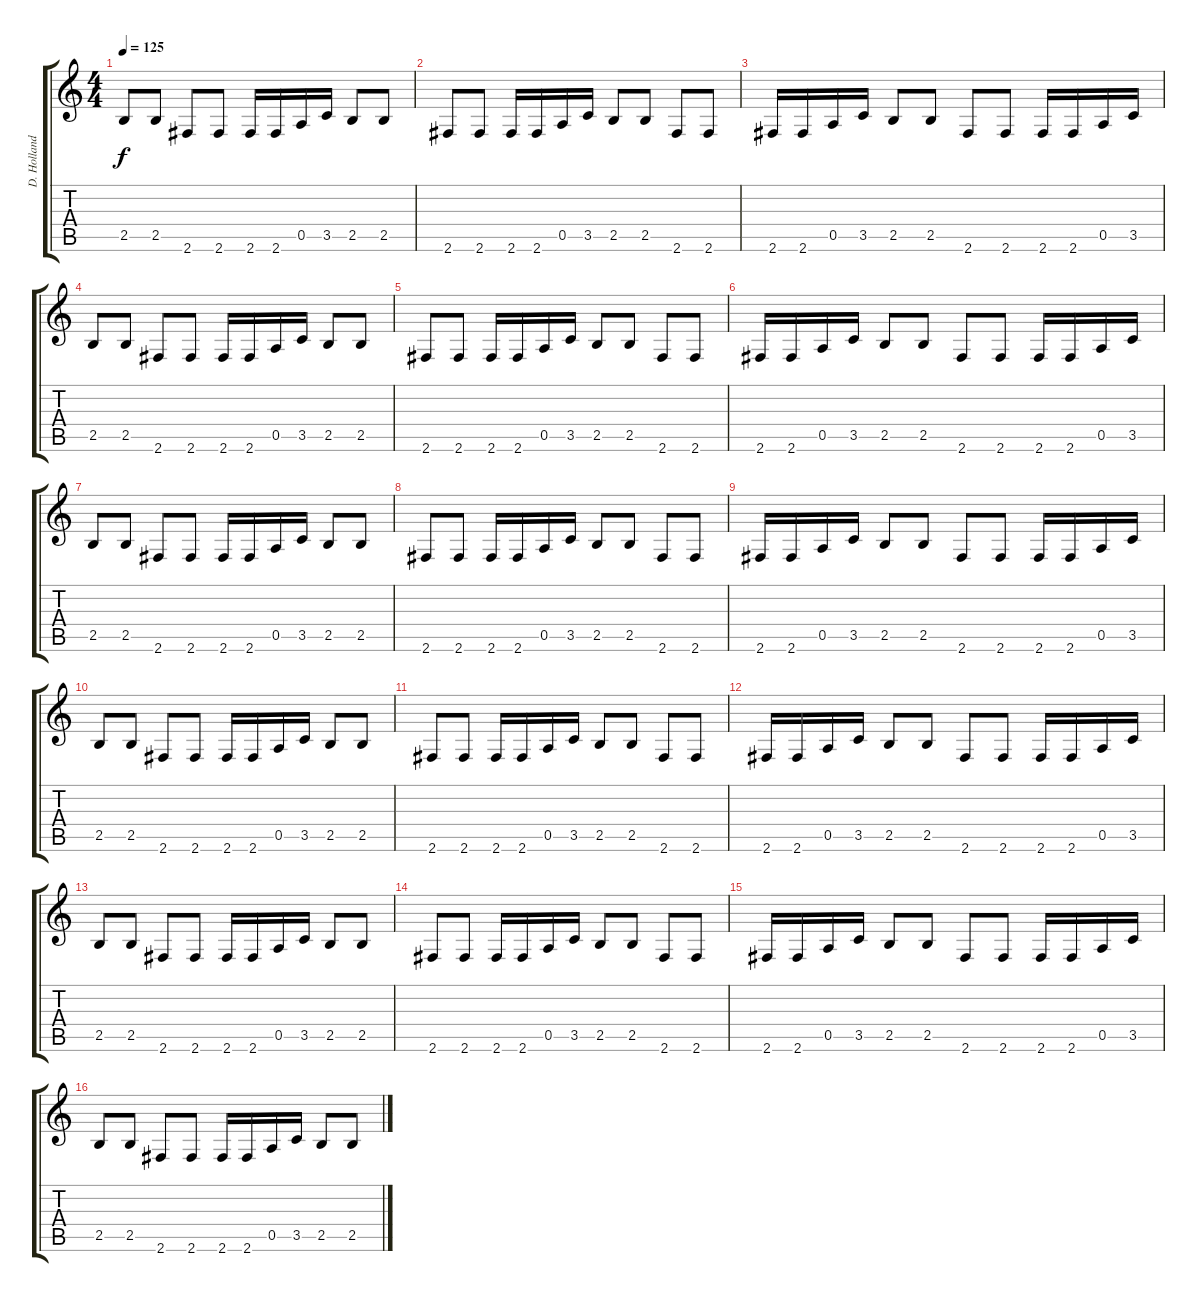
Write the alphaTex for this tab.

\track ("D. Holland" "D. Holland") {instrument distortionguitar}
\staff {score tabs}
\tuning (E4 B3 G3 D3 A2 E2) {hide}
\ts (4 4)
\tempo 125
\clef g2
\ks c
2.5.8{dy f} 2.5.8 2.6.8 2.6.8 2.6.16 2.6.16 0.5.16 3.5.16 2.5.8 2.5.8 |
2.6.8 2.6.8 2.6.16 2.6.16 0.5.16 3.5.16 2.5.8 2.5.8 2.6.8 2.6.8 |
2.6.16 2.6.16 0.5.16 3.5.16 2.5.8 2.5.8 2.6.8 2.6.8 2.6.16 2.6.16 0.5.16 3.5.16 |
2.5.8 2.5.8 2.6.8 2.6.8 2.6.16 2.6.16 0.5.16 3.5.16 2.5.8 2.5.8 |
2.6.8 2.6.8 2.6.16 2.6.16 0.5.16 3.5.16 2.5.8 2.5.8 2.6.8 2.6.8 |
2.6.16 2.6.16 0.5.16 3.5.16 2.5.8 2.5.8 2.6.8 2.6.8 2.6.16 2.6.16 0.5.16 3.5.16 |
2.5.8 2.5.8 2.6.8 2.6.8 2.6.16 2.6.16 0.5.16 3.5.16 2.5.8 2.5.8 |
2.6.8 2.6.8 2.6.16 2.6.16 0.5.16 3.5.16 2.5.8 2.5.8 2.6.8 2.6.8 |
2.6.16 2.6.16 0.5.16 3.5.16 2.5.8 2.5.8 2.6.8 2.6.8 2.6.16 2.6.16 0.5.16 3.5.16 |
2.5.8 2.5.8 2.6.8 2.6.8 2.6.16 2.6.16 0.5.16 3.5.16 2.5.8 2.5.8 |
2.6.8 2.6.8 2.6.16 2.6.16 0.5.16 3.5.16 2.5.8 2.5.8 2.6.8 2.6.8 |
2.6.16 2.6.16 0.5.16 3.5.16 2.5.8 2.5.8 2.6.8 2.6.8 2.6.16 2.6.16 0.5.16 3.5.16 |
2.5.8 2.5.8 2.6.8 2.6.8 2.6.16 2.6.16 0.5.16 3.5.16 2.5.8 2.5.8 |
2.6.8 2.6.8 2.6.16 2.6.16 0.5.16 3.5.16 2.5.8 2.5.8 2.6.8 2.6.8 |
2.6.16 2.6.16 0.5.16 3.5.16 2.5.8 2.5.8 2.6.8 2.6.8 2.6.16 2.6.16 0.5.16 3.5.16 |
2.5.8 2.5.8 2.6.8 2.6.8 2.6.16 2.6.16 0.5.16 3.5.16 2.5.8 2.5.8
